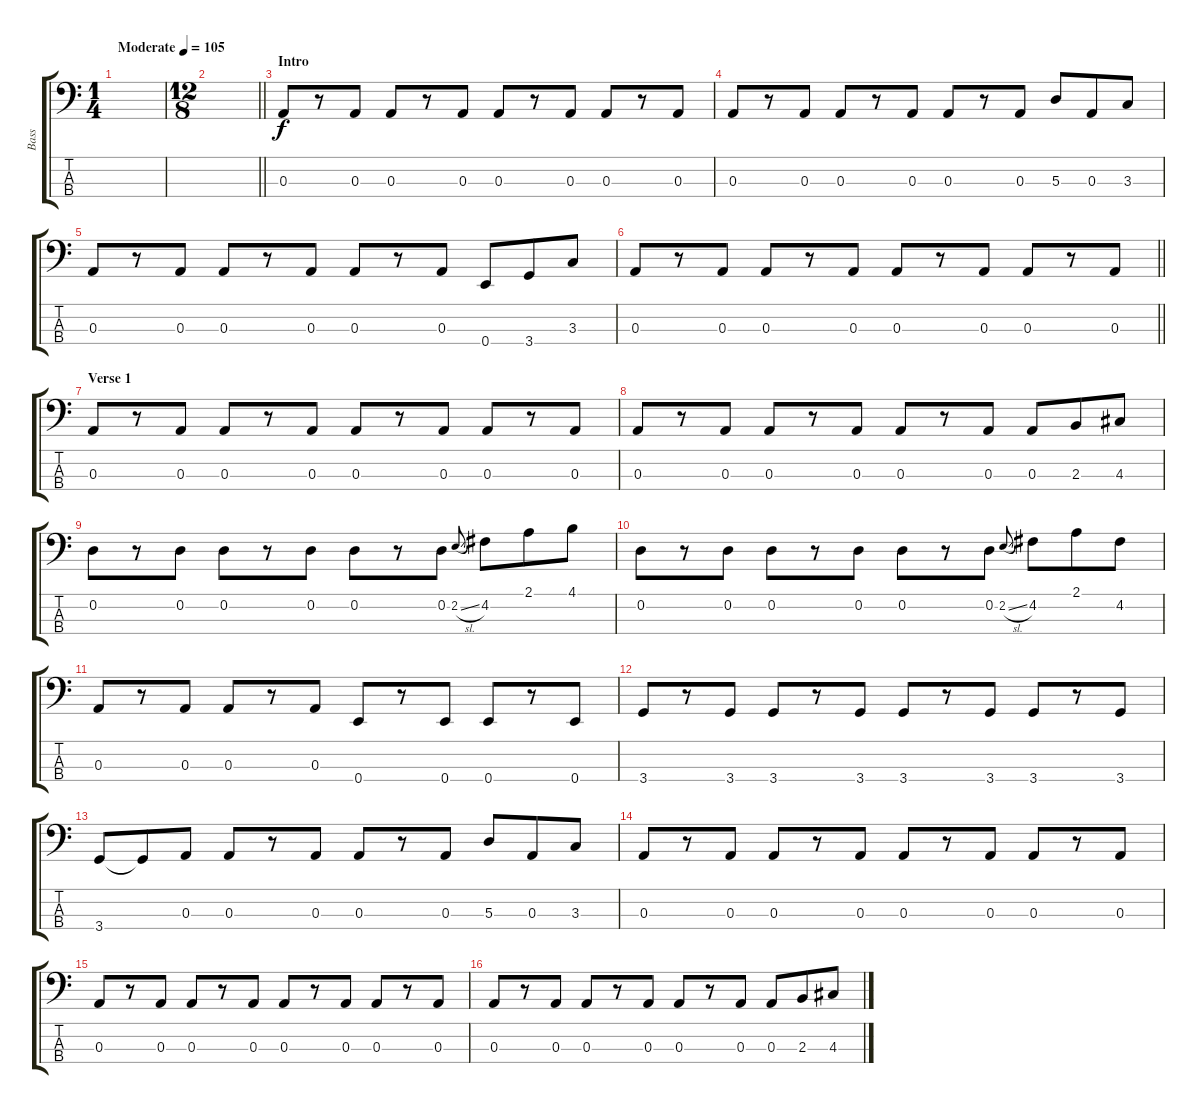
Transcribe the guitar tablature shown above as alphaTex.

\track ("Bass" "Bass") {instrument electricbassfinger}
\staff {score tabs}
\tuning (G2 D2 A1 E1) {hide}
\ts (1 4)
\tempo (105 "Moderate")
\clef f4
\ks c
|
\ts (12 8)
\barLineRight lightlight
|
\section ("" "Intro")
0.3.8 r.8 0.3.8 0.3.8 r.8 0.3.8 0.3.8 r.8 0.3.8 0.3.8 r.8 0.3.8 |
0.3.8 r.8 0.3.8 0.3.8 r.8 0.3.8 0.3.8 r.8 0.3.8 5.3.8 0.3.8 3.3.8 |
0.3.8 r.8 0.3.8 0.3.8 r.8 0.3.8 0.3.8 r.8 0.3.8 0.4.8 3.4.8 3.3.8 |
\barLineRight lightlight
0.3.8 r.8 0.3.8 0.3.8 r.8 0.3.8 0.3.8 r.8 0.3.8 0.3.8 r.8 0.3.8 |
\section ("" "Verse 1")
0.3.8 r.8 0.3.8 0.3.8 r.8 0.3.8 0.3.8 r.8 0.3.8 0.3.8 r.8 0.3.8 |
0.3.8 r.8 0.3.8 0.3.8 r.8 0.3.8 0.3.8 r.8 0.3.8 0.3.8 2.3.8 4.3.8 |
0.2.8 r.8 0.2.8 0.2.8 r.8 0.2.8 0.2.8 r.8 0.2.8 2.2{sl}.8{gr onbeat} 4.2.8 2.1.8 4.1.8 |
0.2.8 r.8 0.2.8 0.2.8 r.8 0.2.8 0.2.8 r.8 0.2.8 2.2{sl}.8{gr onbeat} 4.2.8 2.1.8 4.2.8 |
0.3.8 r.8 0.3.8 0.3.8 r.8 0.3.8 0.4.8 r.8 0.4.8 0.4.8 r.8 0.4.8 |
3.4.8 r.8 3.4.8 3.4.8 r.8 3.4.8 3.4.8 r.8 3.4.8 3.4.8 r.8 3.4.8 |
3.4.8 3.4{t}.8 0.3.8 0.3.8 r.8 0.3.8 0.3.8 r.8 0.3.8 5.3.8 0.3.8 3.3.8 |
0.3.8 r.8 0.3.8 0.3.8 r.8 0.3.8 0.3.8 r.8 0.3.8 0.3.8 r.8 0.3.8 |
0.3.8 r.8 0.3.8 0.3.8 r.8 0.3.8 0.3.8 r.8 0.3.8 0.3.8 r.8 0.3.8 |
0.3.8 r.8 0.3.8 0.3.8 r.8 0.3.8 0.3.8 r.8 0.3.8 0.3.8 2.3.8 4.3.8
